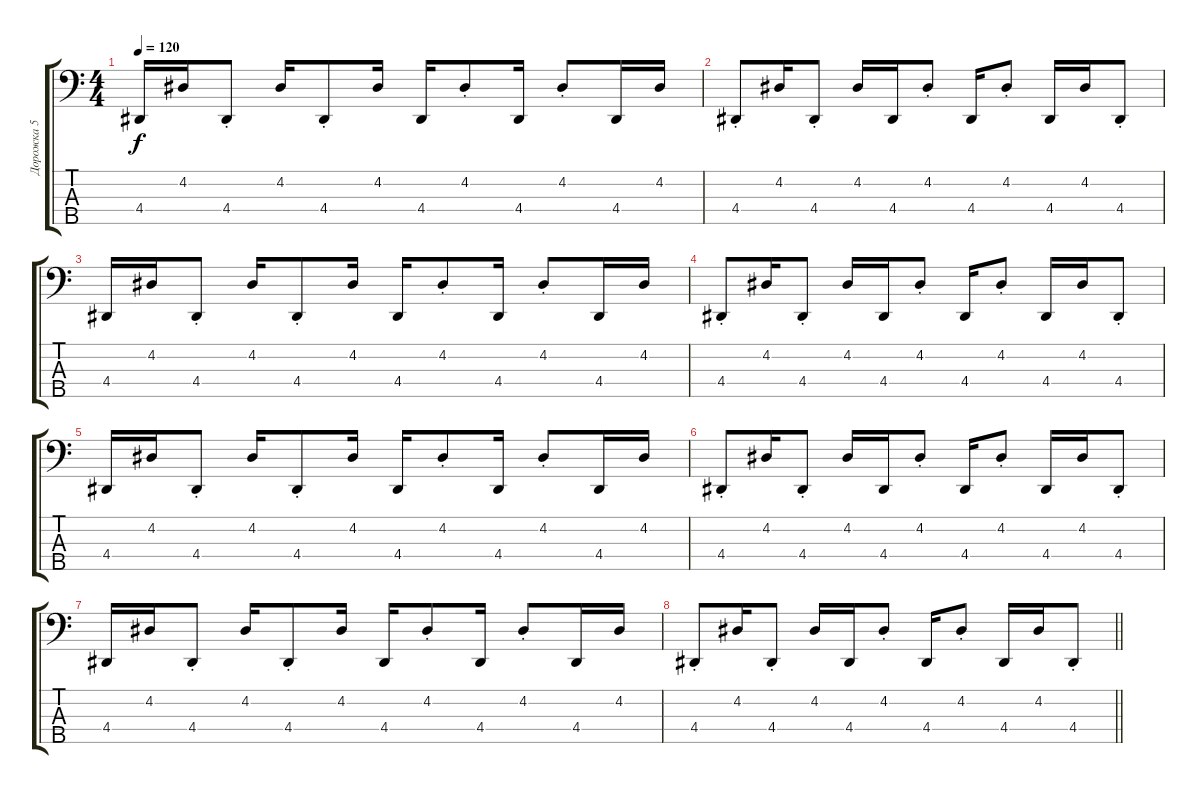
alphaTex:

\track ("Дорожка 5" "Дорожка 5") {instrument electricbassfinger}
\staff {score tabs}
\tuning (E2 B1 Gb1 B0 Ab0) {hide}
\ts (4 4)
\tempo 120
\clef f4
\ks c
4.4.16{dy f} 4.2.16 4.4{st}.8 4.2.16 4.4{st}.8 4.2.16 4.4.16 4.2{st}.8 4.4.16 4.2{st}.8 4.4.16 4.2.16 |
4.4{st}.8 4.2.16 4.4{st}.8 4.2.16 4.4.16 4.2{st}.8 4.4.16 4.2{st}.8 4.4.16 4.2.16 4.4{st}.8 |
4.4.16 4.2.16 4.4{st}.8 4.2.16 4.4{st}.8 4.2.16 4.4.16 4.2{st}.8 4.4.16 4.2{st}.8 4.4.16 4.2.16 |
4.4{st}.8 4.2.16 4.4{st}.8 4.2.16 4.4.16 4.2{st}.8 4.4.16 4.2{st}.8 4.4.16 4.2.16 4.4{st}.8 |
4.4.16 4.2.16 4.4{st}.8 4.2.16 4.4{st}.8 4.2.16 4.4.16 4.2{st}.8 4.4.16 4.2{st}.8 4.4.16 4.2.16 |
4.4{st}.8 4.2.16 4.4{st}.8 4.2.16 4.4.16 4.2{st}.8 4.4.16 4.2{st}.8 4.4.16 4.2.16 4.4{st}.8 |
4.4.16 4.2.16 4.4{st}.8 4.2.16 4.4{st}.8 4.2.16 4.4.16 4.2{st}.8 4.4.16 4.2{st}.8 4.4.16 4.2.16 |
\barLineRight lightlight
4.4{st}.8 4.2.16 4.4{st}.8 4.2.16 4.4.16 4.2{st}.8 4.4.16 4.2{st}.8 4.4.16 4.2.16 4.4{st}.8
